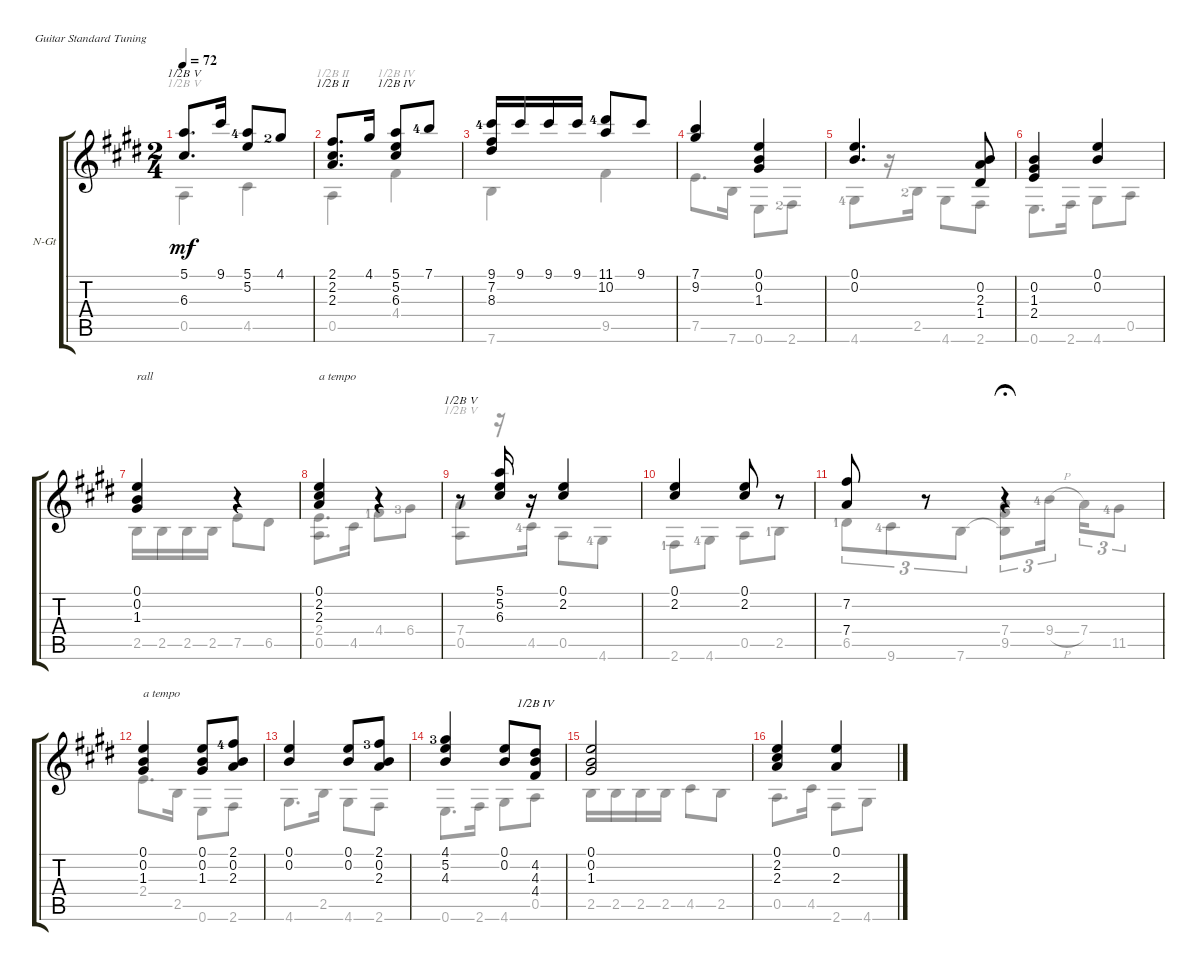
\defaultSystemsLayout 4
\bracketExtendMode groupsimilarinstruments
\firstSystemTrackNameOrientation horizontal
\otherSystemsTrackNameOrientation horizontal
\track ("Nylon Guitar" "N-Gt") {instrument acousticguitarsteel}
\staff {score tabs}
\tuning (E4 B3 G3 D3 A2 E2)
\voice
\ts (2 4)
\tempo 72
\clef g2
\ks e
(5.1 6.3).8{d dy mf barre (5 half)} 9.1.16 (5.1{lf 5} 5.2).8 4.1{lf 3}.8 |
(2.1 2.2 2.3).8{d barre (2 half)} 4.1.16 (5.1 5.2 6.3).8{barre (4 half)} 7.1{lf 5}.8 |
(9.1{lf 5} 7.2 8.3).16 9.1.16 9.1.16 9.1.16 (11.1{lf 5} 10.2).8 9.1.8 |
(7.1 9.2).4 (0.2 1.3 0.1).4 |
(0.1 0.2).4{d} (0.2 2.3 1.4).8 |
(0.2 1.3 2.4).4 (0.1 0.2).4 |
(0.1 0.2 1.3).4{txt "rall"} r.4 |
(0.1 2.2 2.3).4{txt "a tempo"} r.4 |
r.8{barre (5 half)} (5.1 5.2 6.3).16 r.16 (0.1 2.2).4 |
(2.2 0.1).4 (0.1 2.2).8 r.8 |
(7.2 7.4).8 r.8 r.4{fermata (medium 0.4)} |
(0.1 0.2 1.3).4{txt "a tempo"} (1.3 0.2 0.1).8 (2.1{lf 5} 0.2 2.3).8 |
(0.1 0.2).4 (0.2 0.1).8 (2.3 0.2 2.1{lf 4}).8 |
(4.1{lf 4} 5.2 4.3).4 (0.1 0.2).8 (4.2 4.3 4.4).8{barre (4 half)} |
(0.1 0.2 1.3).2 |
(0.1 2.2 2.3).4 (2.3 0.1).4
\voice
\clef g2
\ottava regular
\simile none
\ks e
0.5.4{dy mf barre (5 half)} 4.5.4 |
0.5.4{barre (2 half)} 4.4.4{barre (4 half)} |
7.6.4 9.5.4 |
7.5.8{d} 7.6.16 0.6.8 2.6{lf 3}.8 |
4.6{lf 5}.8 r.16 2.5{lf 3}.16 4.6.8 2.6.8 |
0.6.8{d} 2.6.16 4.6.8 0.5.8 |
2.5.16 2.5.16 2.5.16 2.5.16 7.5.8 6.5.8 |
(0.5 2.4).8{d} 4.5.16 4.4{lf 2}.8 6.4{lf 4}.8 |
(7.4 0.5).8{barre (5 half)} r.16 4.5{lf 5}.16 0.5.8 4.6{lf 5}.8 |
2.6{lf 2}.8 4.6{lf 5}.8 0.5.8 2.5{lf 2}.8 |
6.5{lf 2}.8{tu (3 2)} 9.6{lf 5}.8{tu (3 2)} 7.6.8{tu (3 2)} (7.6{t} 9.5 7.4).8{tu (3 2) fermata (medium 0.4)} 9.4{h lf 5}.16{tu (3 2)} 7.4.16{tu (3 2)} 11.5{lf 5}.8{tu (3 2)} |
2.4.8{d} 2.5.16 0.6.8 2.6.8 |
4.6.8{d} 2.5.16 4.6.8 2.6.8 |
0.6.8{d} 2.6.16 4.6.8 0.5.8{barre (4 half)} |
2.5.16 2.5.16 2.5.16 2.5.16 4.5.8 2.5.8 |
0.5.8{d} 4.5.16 2.6.8 4.6.8
